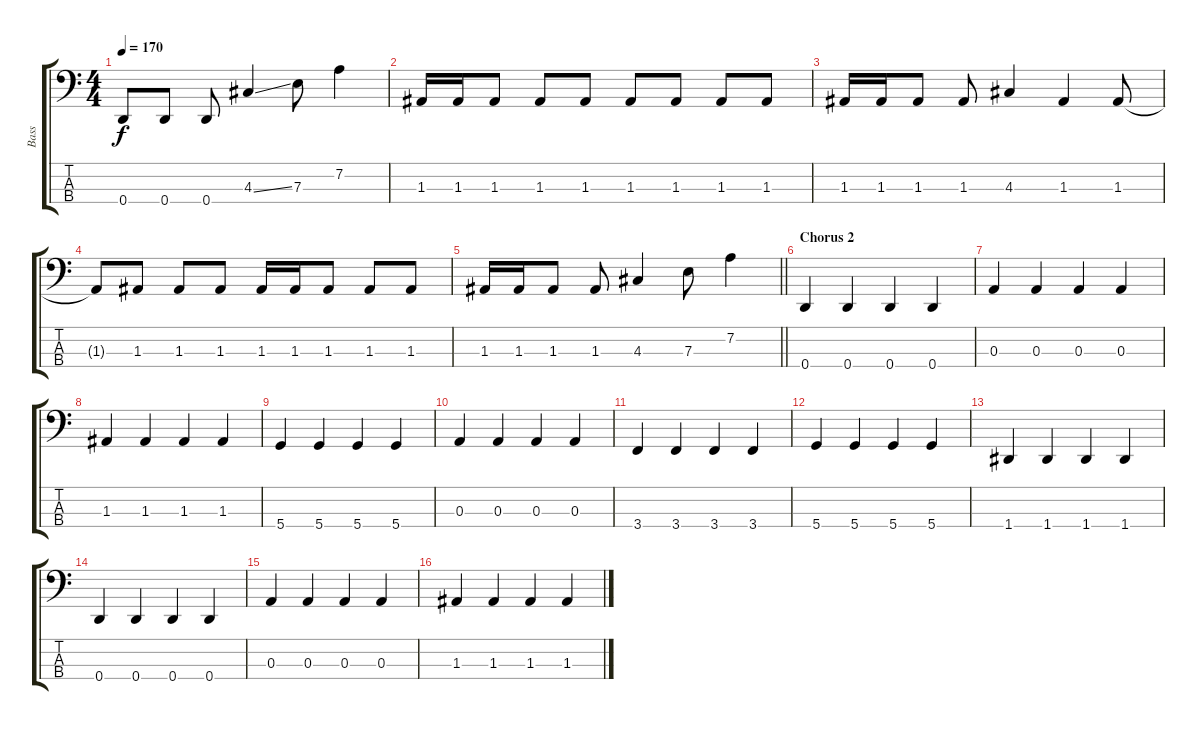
\track ("Bass" "Bass") {instrument electricbasspick}
\staff {score tabs}
\tuning (G2 D2 A1 D1) {hide}
\ts (4 4)
\tempo 170
\clef f4
\ks c
0.4.8{dy f} 0.4.8 0.4.8 4.3{ss}.4 7.3.8 7.2.4 |
1.3.16 1.3.16 1.3.8 1.3.8 1.3.8 1.3.8 1.3.8 1.3.8 1.3.8 |
1.3.16 1.3.16 1.3.8 1.3.8 4.3.4 1.3.4 1.3.8 |
1.3{t}.8 1.3.8 1.3.8 1.3.8 1.3.16 1.3.16 1.3.8 1.3.8 1.3.8 |
\barLineRight lightlight
1.3.16 1.3.16 1.3.8 1.3.8 4.3.4 7.3.8 7.2.4 |
\section ("" "Chorus 2")
0.4.4 0.4.4 0.4.4 0.4.4 |
0.3.4 0.3.4 0.3.4 0.3.4 |
1.3.4 1.3.4 1.3.4 1.3.4 |
5.4.4 5.4.4 5.4.4 5.4.4 |
0.3.4 0.3.4 0.3.4 0.3.4 |
3.4.4 3.4.4 3.4.4 3.4.4 |
5.4.4 5.4.4 5.4.4 5.4.4 |
1.4.4 1.4.4 1.4.4 1.4.4 |
0.4.4 0.4.4 0.4.4 0.4.4 |
0.3.4 0.3.4 0.3.4 0.3.4 |
1.3.4 1.3.4 1.3.4 1.3.4
